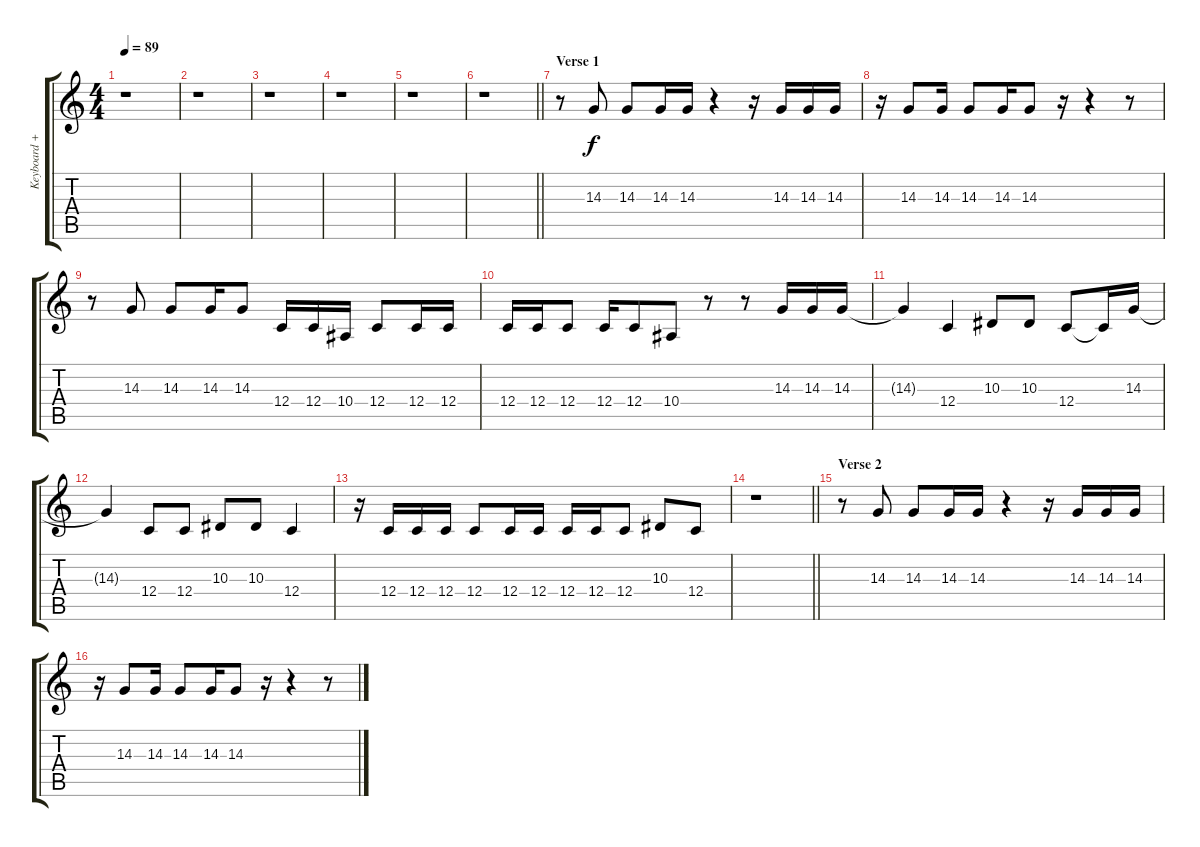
\track ("Keyboard + Vocals" "Keyboard +") {instrument lead1square}
\staff {score tabs}
\tuning (D4 A3 F3 C3 G2 C2) {hide}
\ts (4 4)
\tempo 89
\clef g2
\ks c
r.1{dy f} |
r.1 |
r.1 |
r.1 |
r.1 |
\barLineRight lightlight
r.1 |
\section ("" "Verse 1")
r.8 14.3.8 14.3.8 14.3.16 14.3.16 r.4 r.16 14.3.16 14.3.16 14.3.16 |
r.16 14.3.8 14.3.16 14.3.8 14.3.16 14.3.8 r.16 r.4 r.8 |
r.8 14.3.8 14.3.8 14.3.16 14.3.8 12.4.16 12.4.16 10.4.16 12.4.8 12.4.16 12.4.16 |
12.4.16 12.4.16 12.4.8 12.4.16 12.4.8 10.4.8 r.8 r.8 14.3.16 14.3.16 14.3.16 |
14.3{t}.4 12.4.4 10.3.8 10.3.8 12.4.8 12.4{t}.16 14.3.16 |
14.3{t}.4 12.4.8 12.4.8 10.3.8 10.3.8 12.4.4 |
r.16 12.4.16 12.4.16 12.4.16 12.4.8 12.4.16 12.4.16 12.4.16 12.4.16 12.4.8 10.3.8 12.4.8 |
\barLineRight lightlight
r.1 |
\section ("" "Verse 2")
r.8 14.3.8 14.3.8 14.3.16 14.3.16 r.4 r.16 14.3.16 14.3.16 14.3.16 |
r.16 14.3.8 14.3.16 14.3.8 14.3.16 14.3.8 r.16 r.4 r.8
